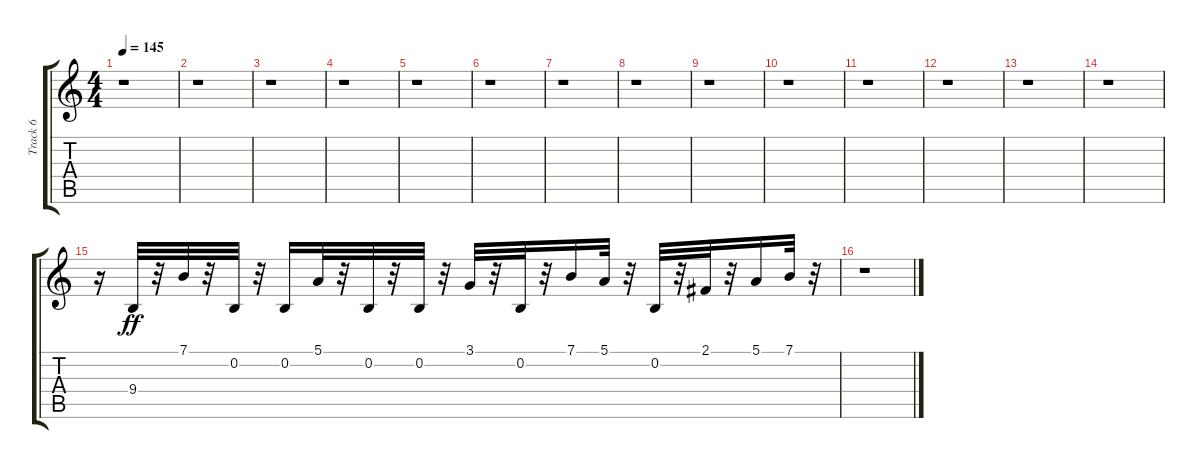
\track ("Track 6" "Track 6") {instrument timpani}
\staff {score tabs}
\tuning (E4 B3 G3 D3 A2 E2) {hide}
\ts (4 4)
\tempo 145
\clef g2
\ks c
r.1{dy mf} |
r.1 |
r.1 |
r.1 |
r.1 |
r.1 |
r.1 |
r.1 |
r.1 |
r.1 |
r.1 |
r.1 |
r.1 |
r.1 |
r.16{instrument lead2sawtooth} 9.4.32{dy ff} r.32 7.1.32 r.32 0.2.32 r.32 0.2.16 5.1.32 r.32 0.2.32 r.32 0.2.32 r.32 3.1.32 r.32 0.2.32 r.32 7.1.16 5.1.32 r.32 0.2.32 r.32 2.1.32 r.32 5.1.16 7.1.32 r.32 |
r.1
